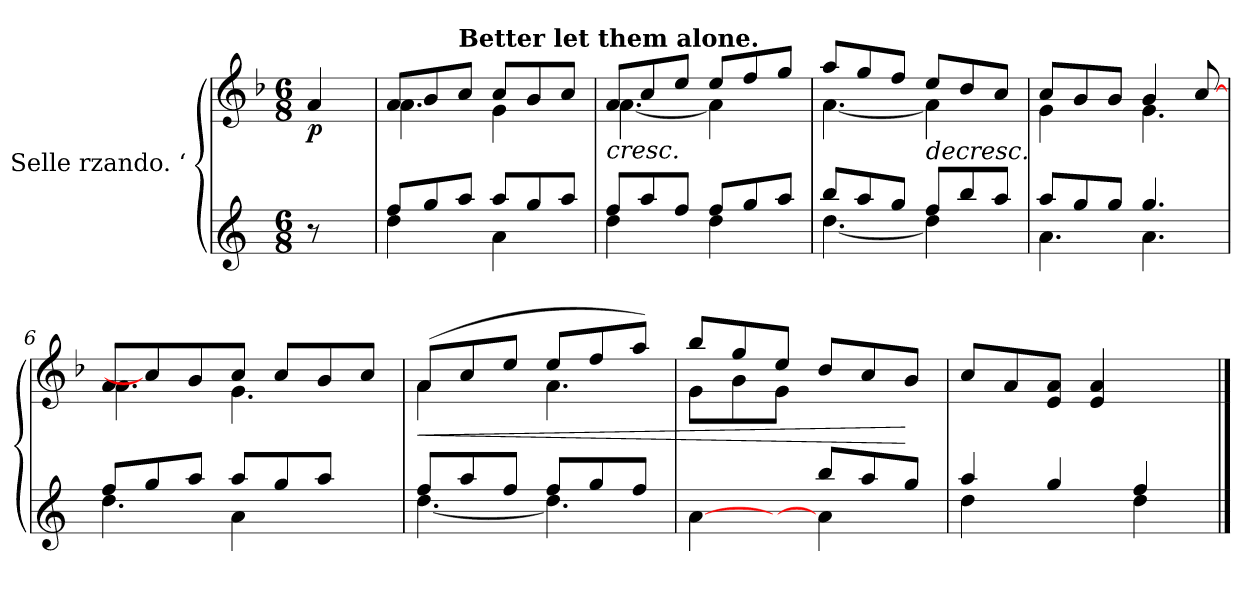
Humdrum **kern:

**kern	**kern	**dynam
*part1	*part1	*part1
*staff2	*staff1	*staff1/2
*I"Selle rzando. ‘	*	*
*	*clefG3	*
*	*k[b-]	*
*M6/8	*M6/8	*
=1	=1	=1
!	!	!LO:DY:b
8r	4f/	p
8ryy	.	.
=2	=2	=2
*^	*^	*
8ff/L	4dd\	8f/L	4.f\	.
8gg/	.	8g/	.	.
!	!	!LO:TX:a:B:t=Better let them alone.	!	!
8aa/J	8ryy	8a/J	.	.
8aa/L	4a\	8a/L	4e\	.
8gg/	.	8g/	.	.
8aa/J	8ryy	8a/J	8ryy	.
=3	=3	=3	=3	=3
!	!	!	!	!LO:HP:b
8ff/L	4dd\	8f/L	[<4.f\	<
8aa/	.	8a/	.	.
8ff/J	8ryy	8cc/J	.	.
8ff/L	4dd\	8cc/L	4f\]	.
8gg/	.	8dd/	.	.
8aa/J	8ryy	8ee/J	8ryy	.
=4	=4	=4	=4	=4
8bb/L	[<4.dd\	8ff/L	[<4.f\	.
8aa/	.	8ee/	.	.
8gg/J	.	8dd/J	.	.
!	!	!	!	!LO:HP:b
8ff/L	4dd\]	8cc/L	4f\]	>
8bb/	.	8b-/	.	.
8aa/J	8ryy	8a/J	8ryy	[
=5	=5	=5	=5	=5
8aa/L	4.a\	8a/L	4e\	.
8gg/	.	8g/	.	.
8gg/J	.	8g/J	8ryy	.
4.gg/	4.a\	4g/	4.e\	.
.	.	[8a/	.	.
!!LO:LB:g=z	!!
=6	=6	=6	=6	=6
8ff/L	4.dd\	8f/L	4.f\	.
8gg/	.	8a/]	.	.
8aa/J	.	8g/	.	.
8aa/L	4a\	8a/J	4.e\	.
8gg/	.	8a/L	.	.
8aa/J	8ryy	8g/	.	.
8ryy	8ryy	8a/J	8ryy	.
=7	=7	=7	=7	=7
!	!	!	!	!LO:HP:b
8ff/L	[<4.dd\	(>8f/L	4f\	<
8aa/	.	8a/	.	.
8ff/J	.	8cc/J	8ryy	.
8ff/L	4.dd\]	8cc/L	4.f\	.
8gg/	.	8dd/	.	.
8ff/J	.	8ff/J)	.	]
=8	=8	=8	=8	=8
4.ryy	[<4a\	8gg/L	8e\L	.
.	.	8ee/	8g\	.
.	8ryy	8cc/J	8e\J	.
8bb/L	4a\]	8b-/L	4.ryy	.
8aa/	.	8a/	.	.
8gg/J	8ryy	8g/J	.	[
*	*	*v	*v	*
=9	=9	=9	=9
4aa/	4dd\	8a/L	.
.	.	8f/	.
4gg/	4ryy	8c/ 8f/J	.
.	.	4c/ 4f/	.
4ff/	4dd\	.	.
.	.	8ryy	.
*v	*v	*	*
==	==	==
*-	*-	*-
